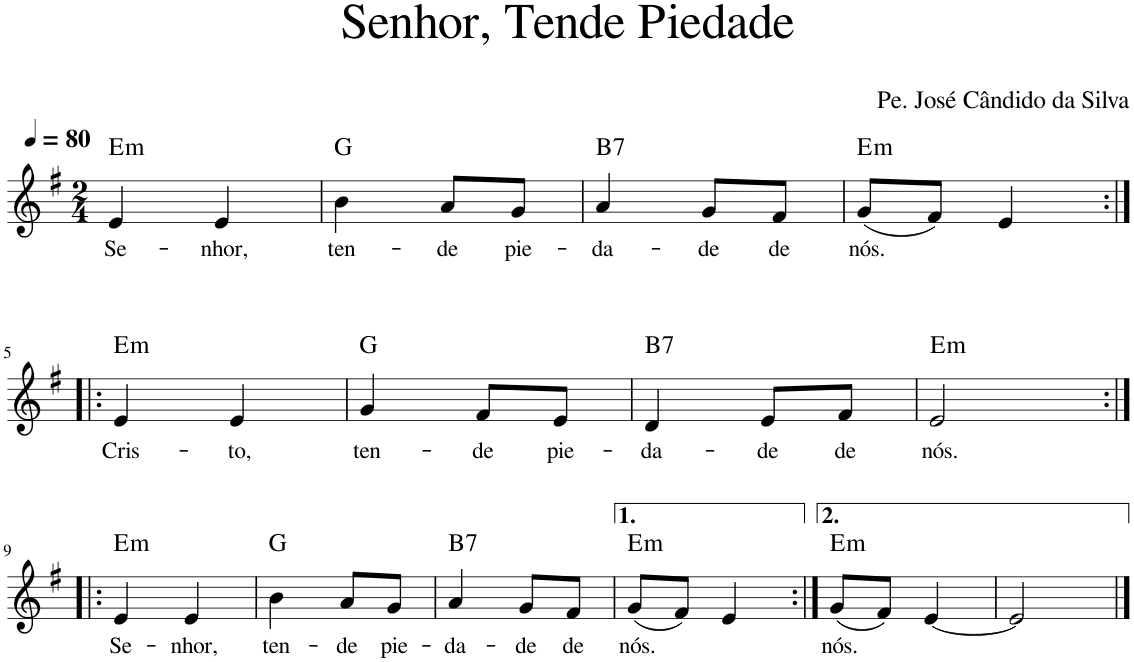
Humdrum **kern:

**kern	**text	**harte
*part1	*part1	*part1
*staff1	*staff1	*
*I"Voz	*	*
*I'Vo.	*	*
*clefG2	*	*
*k[f#]	*	*
*M2/4	*	*
*MM80	*	*
=1	=1	=1
!	!LO:LY:b	!LO:H:kt=m
4e/	Se-	E:min
!	!LO:LY:b	!
4e/	-nhor,	.
=2	=2	=2
!	!LO:LY:b	!
4b\	ten-	G:maj
!	!LO:LY:b	!
8a/L	-de	.
!	!LO:LY:b	!
8g/J	pie-	.
=3	=3	=3
!	!LO:LY:b	!LO:H:kt=7
4a/	-da-	B:7
!	!LO:LY:b	!
8g/L	-de	.
!	!LO:LY:b	!
8f#/J	de	.
=4	=4	=4
!	!LO:LY:b	!LO:H:kt=m
(8g/L	nós.	E:min
8f#/J)	.	.
4e/	.	.
!!LO:LB:g=z
=5:|!|:	=5:|!|:	=5:|!|:
!	!LO:LY:b	!LO:H:kt=m
4e/	Cris-	E:min
!	!LO:LY:b	!
4e/	-to,	.
=6	=6	=6
!	!LO:LY:b	!
4g/	ten-	G:maj
!	!LO:LY:b	!
8f#/L	-de	.
!	!LO:LY:b	!
8e/J	pie-	.
=7	=7	=7
!	!LO:LY:b	!LO:H:kt=7
4d/	-da-	B:7
!	!LO:LY:b	!
8e/L	-de	.
!	!LO:LY:b	!
8f#/J	de	.
=8	=8	=8
!	!LO:LY:b	!LO:H:kt=m
2e/	nós.	E:min
!!LO:LB:g=z
=9:|!|:	=9:|!|:	=9:|!|:
!	!LO:LY:b	!LO:H:kt=m
4e/	Se-	E:min
!	!LO:LY:b	!
4e/	-nhor,	.
=10	=10	=10
!	!LO:LY:b	!
4b\	ten-	G:maj
!	!LO:LY:b	!
8a/L	-de	.
!	!LO:LY:b	!
8g/J	pie-	.
=11	=11	=11
!	!LO:LY:b	!LO:H:kt=7
4a/	-da-	B:7
!	!LO:LY:b	!
8g/L	-de	.
!	!LO:LY:b	!
8f#/J	de	.
=12	=12	=12
!	!LO:LY:b	!LO:H:kt=m
(8g/L	nós.	E:min
8f#/J)	.	.
4e/	.	.
=13:|!	=13:|!	=13:|!
!	!LO:LY:b	!LO:H:kt=m
(8g/L	-nós.	E:min
8f#/J)	.	.
[4e/	.	.
=19	=19	=19
2e/]	.	.
==	==	==
*-	*-	*-
